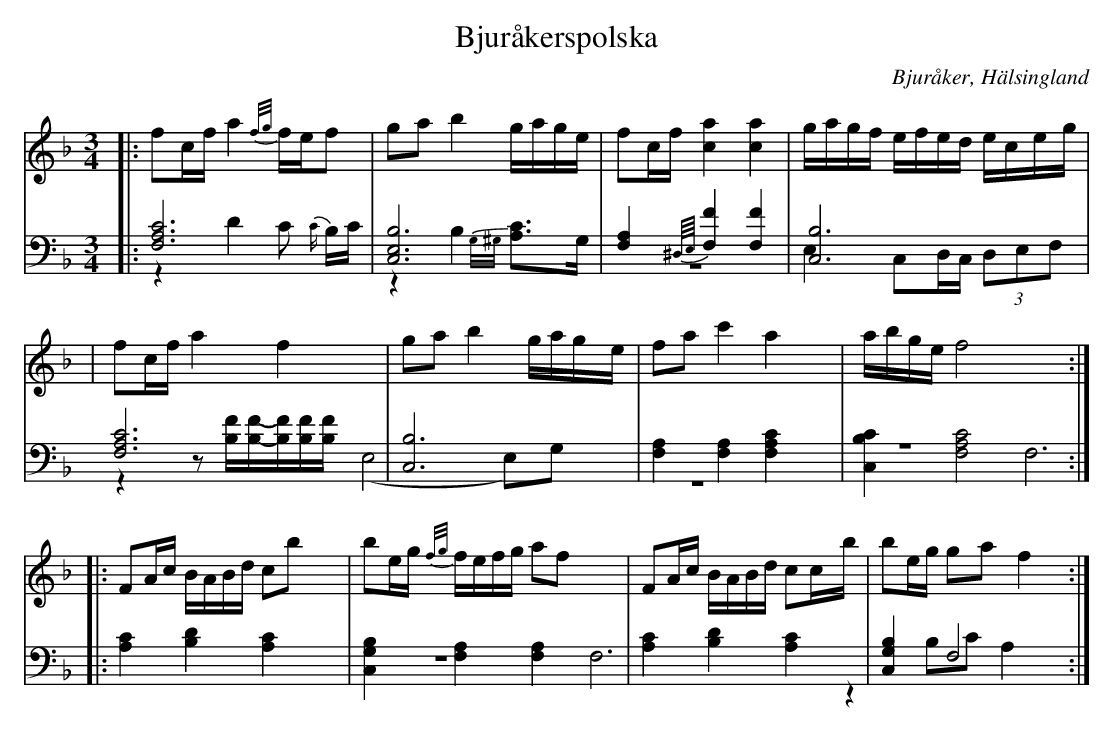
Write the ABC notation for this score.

X:1
T: Bjuråkerspolska
O: Bjuråker, Hälsingland
M: 3/4
L: 1/8
K: F
V:1
V:2
V:3 merge
V: 1
|:fc/f/ a2 {f/g/}f/e/f|ga b2 g/a/g/e/|fc/f/ [c2a2] [c2a2]|g/a/g/f/ e/f/e/d/ e/c/e/g/|
|fc/f/ a2 f2|ga b2 g/a/g/e/|fa c'2 a2| a/b/g/e/ f4:|
|:FA/c/ B/A/B/d/ cb|be/g/ {f/g/}f/e/f/g/ af|FA/c/ B/A/B/d/ cc/b/|be/g/ ga f2:|
V:2 clef=bass
|:[F,6A,6C6]|[C,6E,6B,6]|[F,2A,2] {^D,//E,//}[F,2F2] [F,2F2]|[C,6B,6]|
[F,6A,6C6]|[C,6B,6]|[F,2A,2] [F,2A,2] [F,2A,2C2]|[C,2B,2C2] [F,4A,4C4]:|
 |:[A,2C2] [B,2D2] [A,2C2]|[C,2G,2B,2] [F,2A,2] [F,2A,2]|[A,2C2] [B,2D2] [A,2C2]|[C,2G,2B,2] F,4 :|
V:3 clef=bass
 |:z2D2 C {C/}B,/C/|z2 B,2 {G,/^G,/}[A,C]>G,|z6|E,2 C,D,/C,/ (3D,E,F,|
 |z2 z[B,/F/][B,/F/]-[B,/F/][B,/F/][B,/F/]|(E,4 E,)G,|z6|z6:|
|:F,6|z6|F,6|z2 B,C A,2:|
